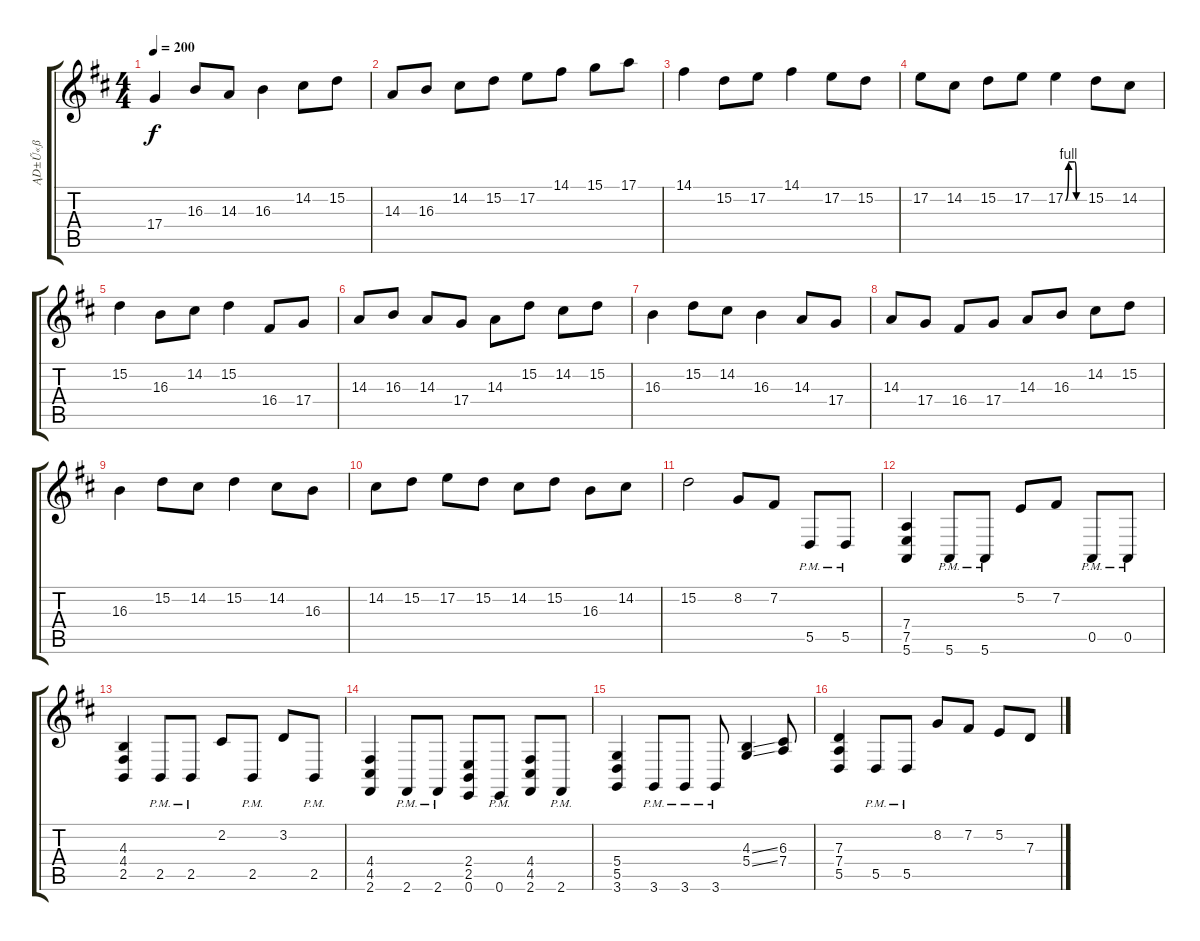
\track ("ĄD±Ű«ß" "ĄD±Ű«ß") {instrument acousticgrandpiano}
\staff {score tabs}
\tuning (E4 B3 G3 D3 A2 E2) {hide}
\ts (4 4)
\tempo 200
\clef g2
\ks d
17.4.4{dy f} 16.3.8 14.3.8 16.3.4 14.2.8 15.2.8 |
14.3.8 16.3.8 14.2.8 15.2.8 17.2.8 14.1.8 15.1.8 17.1.8 |
14.1.4 15.2.8 17.2.8 14.1.4 17.2.8 15.2.8 |
17.2.8 14.2.8 15.2.8 17.2.8 17.2{be (custom 0 0 10 4 30 4 35 0 60 0)}.4 15.2.8 14.2.8 |
15.2.4 16.3.8 14.2.8 15.2.4 16.4.8 17.4.8 |
14.3.8 16.3.8 14.3.8 17.4.8 14.3.8 15.2.8 14.2.8 15.2.8 |
16.3.4 15.2.8 14.2.8 16.3.4 14.3.8 17.4.8 |
14.3.8 17.4.8 16.4.8 17.4.8 14.3.8 16.3.8 14.2.8 15.2.8 |
16.3.4 15.2.8 14.2.8 15.2.4 14.2.8 16.3.8 |
14.2.8 15.2.8 17.2.8 15.2.8 14.2.8 15.2.8 16.3.8 14.2.8 |
15.2.2 8.2.8 7.2.8 5.5{pm}.8 5.5{pm}.8 |
(7.4 7.5 5.6).4 5.6{pm}.8 5.6{pm}.8 5.2.8 7.2.8 0.5{pm}.8 0.5{pm}.8 |
(4.3 4.4 2.5).4 2.5{pm}.8 2.5{pm}.8 2.2.8 2.5{pm}.8 3.2.8 2.5{pm}.8 |
(4.4 4.5 2.6).4 2.6{pm}.8 2.6{pm}.8 (2.4 2.5 0.6).8 0.6{pm}.8 (4.4 4.5 2.6).8 2.6{pm}.8 |
(5.4 5.5 3.6).4 3.6{pm}.8 3.6{pm}.8 3.6{pm}.8 (4.3{ss} 5.4{ss}).4 (6.3 7.4).8 |
(7.3 7.4 5.5).4 5.5{pm}.8 5.5{pm}.8 8.2.8 7.2.8 5.2.8 7.3.8
